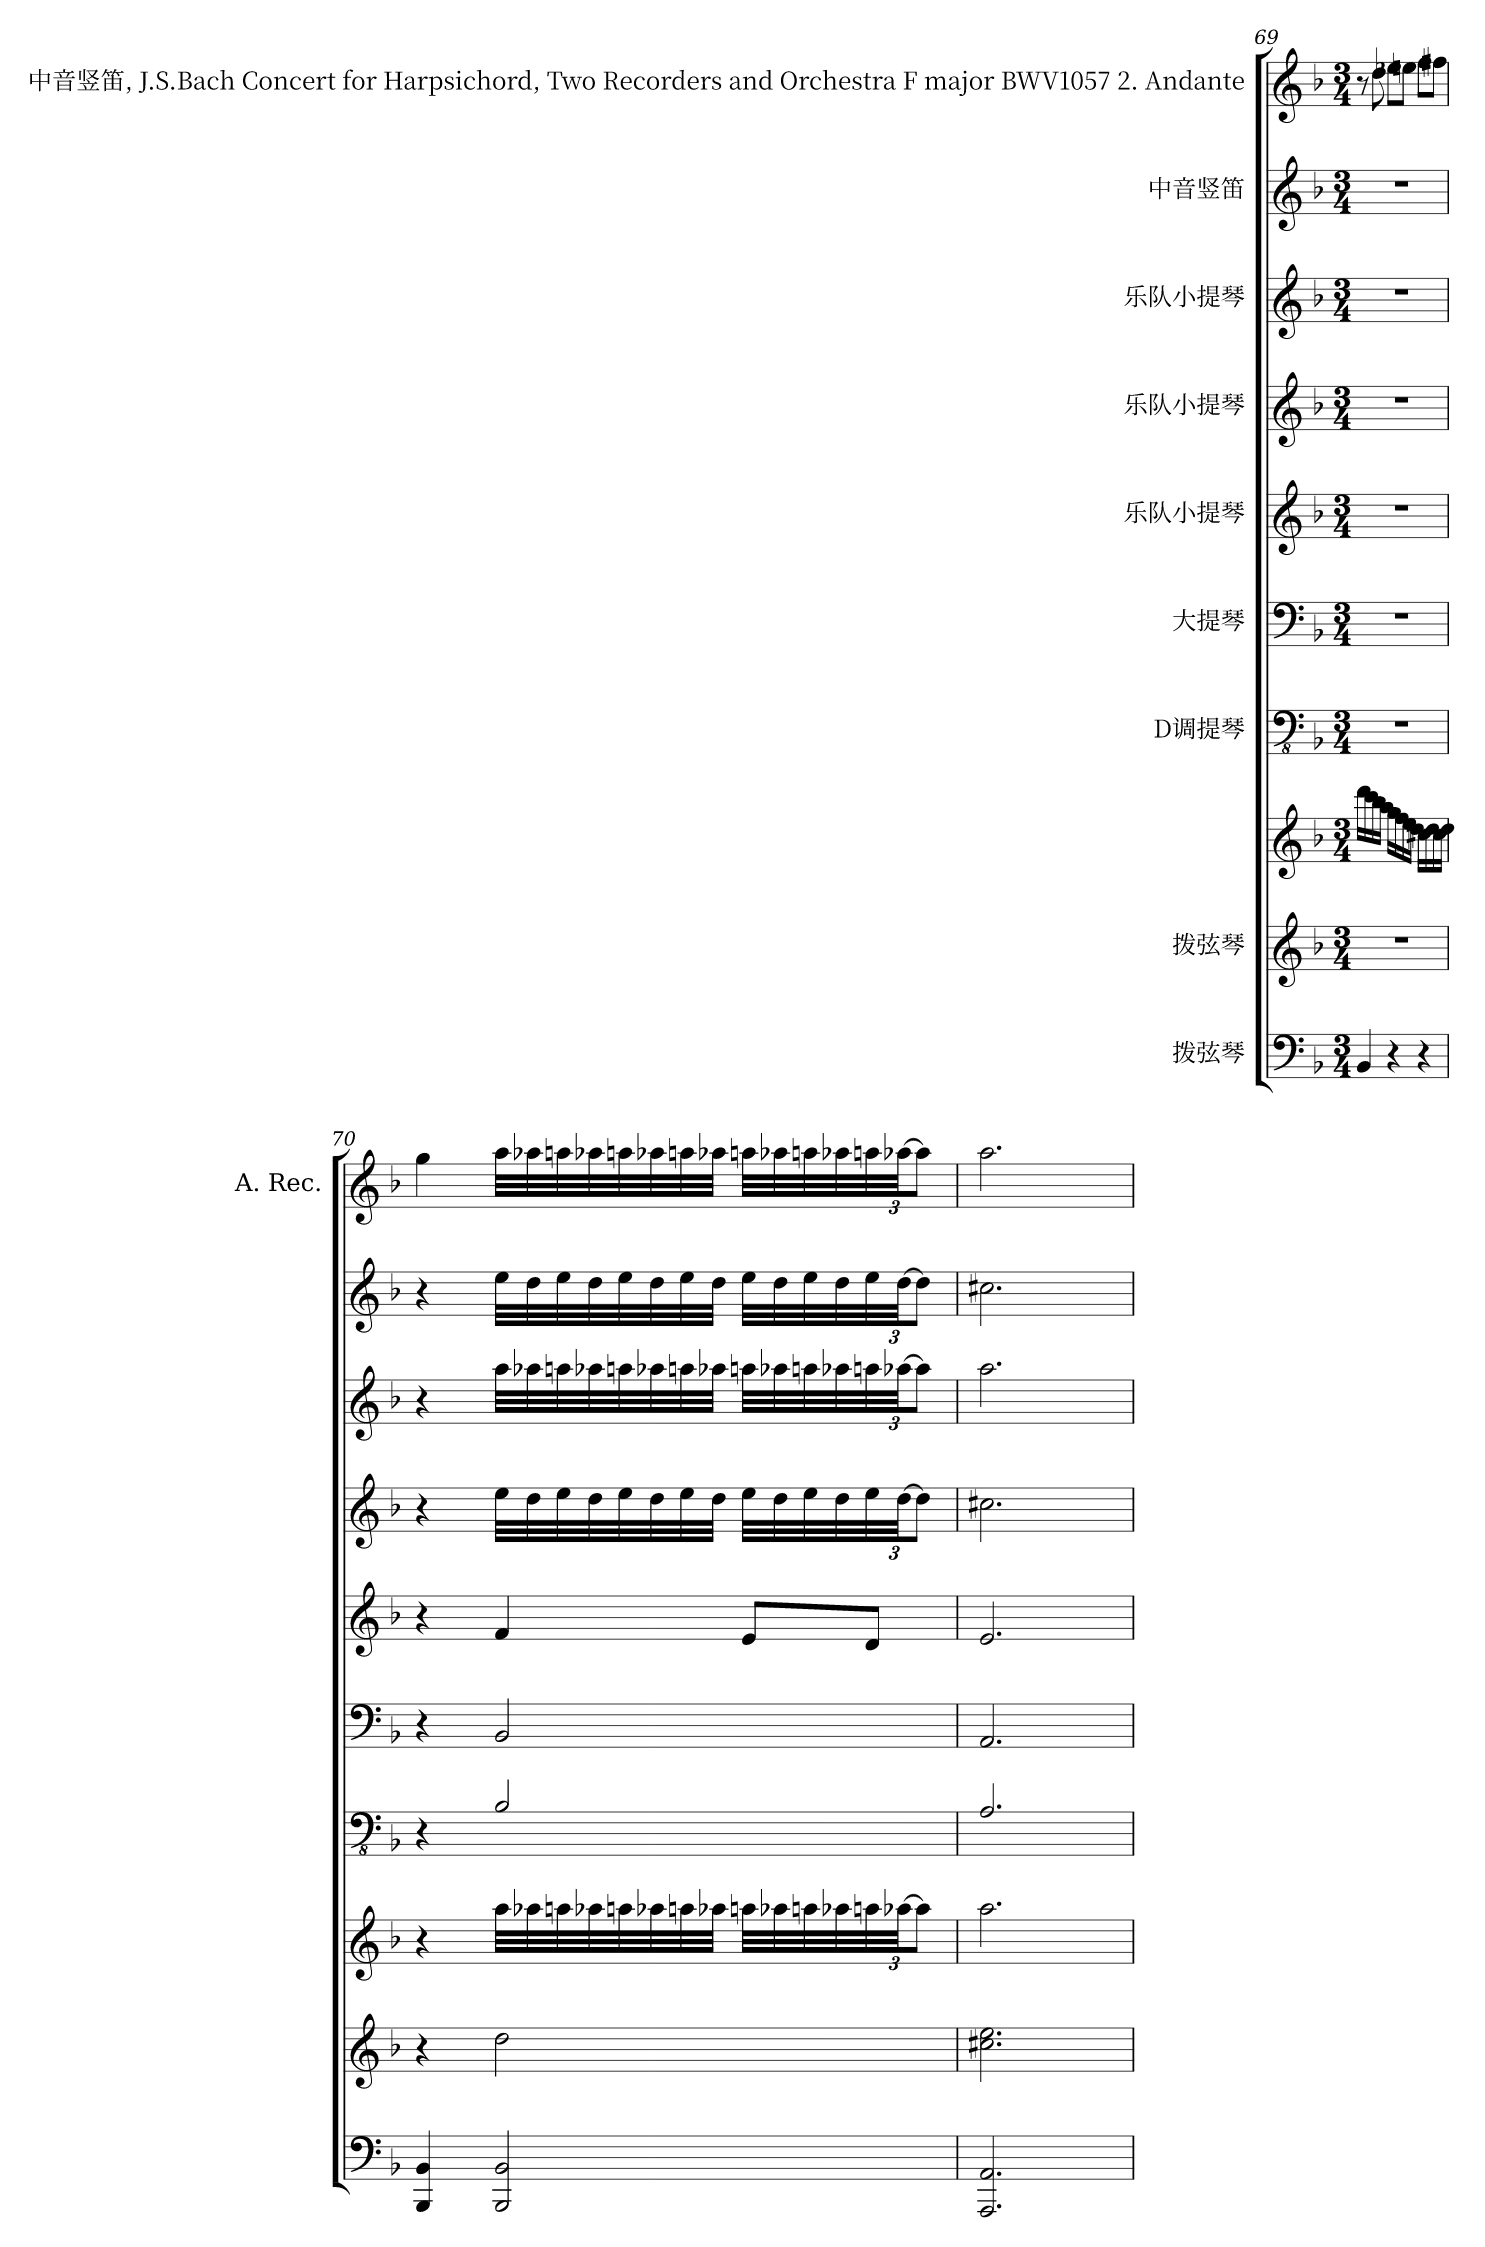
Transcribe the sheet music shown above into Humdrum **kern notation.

**kern	**kern	**kern	**kern	**kern	**kern	**kern	**kern	**kern	**kern
*part9	*part8	*part8	*part7	*part6	*part5	*part4	*part3	*part2	*part1
*staff10	*staff9	*staff8	*staff7	*staff6	*staff5	*staff4	*staff3	*staff2	*staff1
*I"拨弦琴	*I"拨弦琴	*	*I"D调提琴	*I"大提琴	*I"乐队小提琴	*I"乐队小提琴	*I"乐队小提琴	*I"中音竖笛	*I"中音竖笛, J.S.Bach Concert for Harpsichord, Two Recorders and Orchestra F major BWV1057 2. Andante
*	*	*	*	*	*	*	*	*	*I'A. Rec.
!!LO:PB:g=z
*clefF4	*clefG2	*clefG2	*clefFv4	*clefF4	*clefG2	*clefG2	*clefG2	*clefG2	*clefG2
*	*	*	*ITrd7c12	*	*	*	*	*	*
*k[b-]	*k[b-]	*k[b-]	*k[b-]	*k[b-]	*k[b-]	*k[b-]	*k[b-]	*k[b-]	*k[b-]
*M3/4	*M3/4	*M3/4	*M3/4	*M3/4	*M3/4	*M3/4	*M3/4	*M3/4	*M3/4
=69	=69	=69	=69	=69	=69	=69	=69	=69	=69
4BB-/	2.r	16ddd\LL	2.r	2.r	2.r	2.r	2.r	2.r	8r
.	.	16ccc\	.	.	.	.	.	.	.
.	.	16bb-\	.	.	.	.	.	.	8dd\
.	.	16aa\JJ	.	.	.	.	.	.	.
4r	.	16gg\LL	.	.	.	.	.	.	8ee-X\L
.	.	16ff\	.	.	.	.	.	.	.
.	.	16ee\	.	.	.	.	.	.	8een\J
.	.	16dd\JJ	.	.	.	.	.	.	.
4r	.	16cc#X\LL	.	.	.	.	.	.	8ff\L
.	.	16dd\	.	.	.	.	.	.	.
.	.	16cc#\	.	.	.	.	.	.	8ff#X\J
.	.	16dd\JJ	.	.	.	.	.	.	.
=70	=70	=70	=70	=70	=70	=70	=70	=70	=70
4BBB-/ 4BB-/	4r	4r	4r	4r	4r	4r	4r	4r	4gg\
2BBB-/ 2BB-/	2dd\	32aa\LLL	2BBB-/	2BB-/	4f/	32ee\LLL	32aa\LLL	32ee\LLL	32aa\LLL
.	.	32aa-X\	.	.	.	32dd\	32aa-X\	32dd\	32aa-X\
.	.	32aan\	.	.	.	32ee\	32aan\	32ee\	32aan\
.	.	32aa-X\	.	.	.	32dd\	32aa-X\	32dd\	32aa-X\
.	.	32aan\	.	.	.	32ee\	32aan\	32ee\	32aan\
.	.	32aa-X\	.	.	.	32dd\	32aa-X\	32dd\	32aa-X\
.	.	32aan\	.	.	.	32ee\	32aan\	32ee\	32aan\
.	.	32aa-X\JJJ	.	.	.	32dd\JJJ	32aa-X\JJJ	32dd\JJJ	32aa-X\JJJ
.	.	32aan\LLL	.	.	8e/L	32ee\LLL	32aan\LLL	32ee\LLL	32aan\LLL
.	.	32aa-X\	.	.	.	32dd\	32aa-X\	32dd\	32aa-X\
.	.	32aan\	.	.	.	32ee\	32aan\	32ee\	32aan\
.	.	32aa-X\	.	.	.	32dd\	32aa-X\	32dd\	32aa-X\
*	*	*Xbrackettup	*	*	*	*Xbrackettup	*Xbrackettup	*Xbrackettup	*Xbrackettup
.	.	48aan\	.	.	8d/J	48ee\	48aan\	48ee\	48aan\
.	.	[48aa-X\JJ	.	.	.	[48dd\JJ	[48aa-X\JJ	[48dd\JJ	[48aa-X\JJ
.	.	12aa-\J]	.	.	.	12dd\J]	12aa-\J]	12dd\J]	12aa-\J]
!!LO:PB:g=z
=71	=71	=71	=71	=71	=71	=71	=71	=71	=71
2.AAA/ 2.AA/	2.cc#X\ 2.ee\	2.aa\	2.AAA/	2.AA/	2.e/	2.cc#X\	2.aa\	2.cc#X\	2.aa\
=	=	=	=	=	=	=	=	=	=
*-	*-	*-	*-	*-	*-	*-	*-	*-	*-
